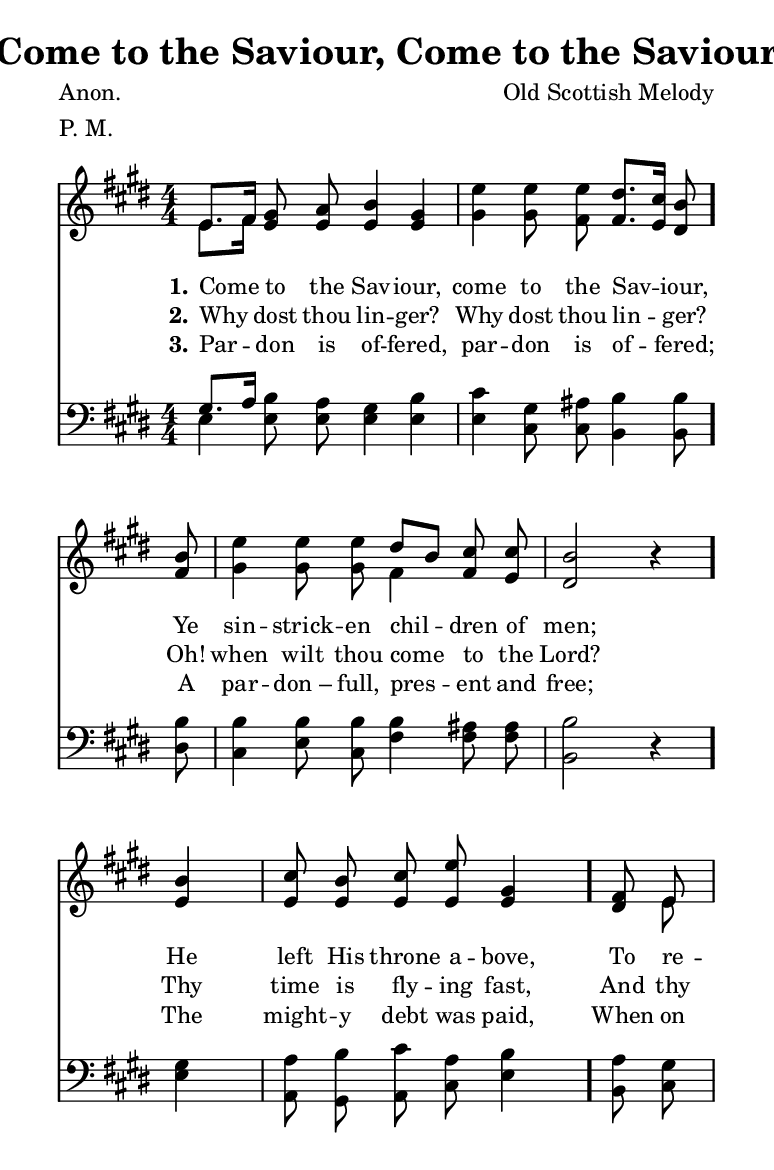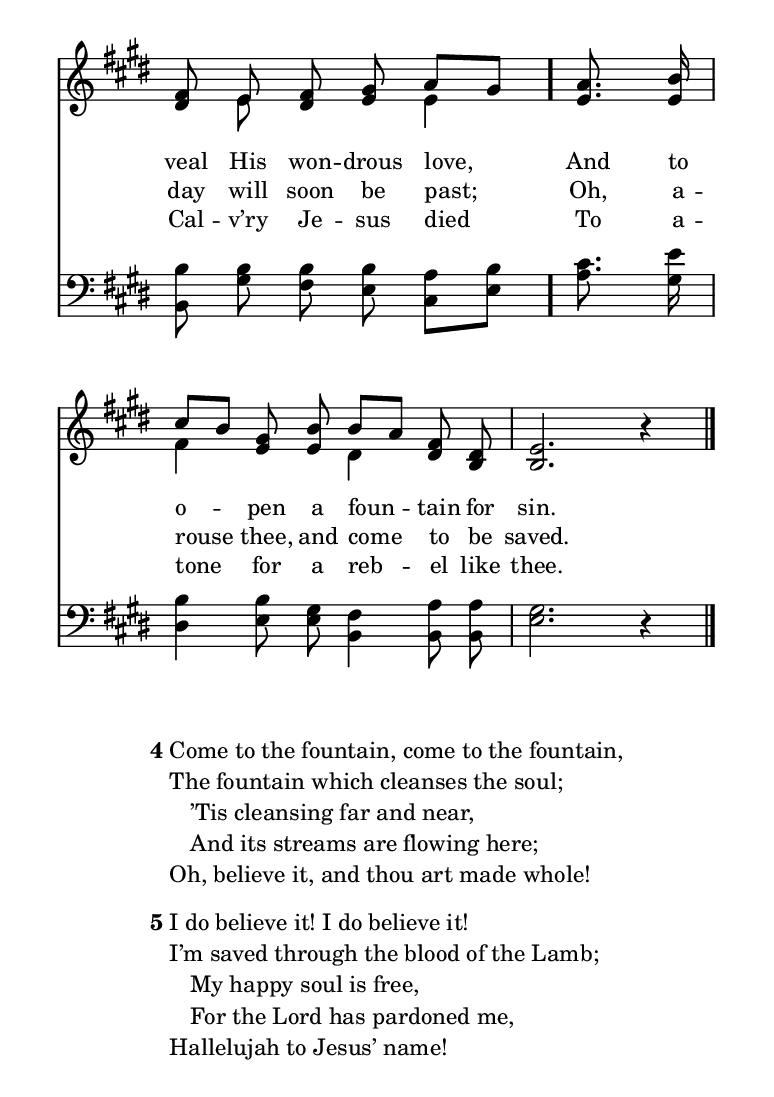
\include "common/global.ily"
\paper {
  \include "common/paper.ily"
  score-markup-spacing.padding = 4
score-markup-spacing.basic-distance = 4

}

\header{
  %gospel
  hymnnumber = "72"
  title = "Come to the Saviour, Come to the Saviour" % not found at hymnary.org
  tunename = ""
  meter = "P. M."
  poet = "Anon."
  composer = "Old Scottish Melody"
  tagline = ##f
}

% for fermata in MIDI
ta = { \tempo 4=76 }
tb = { \tempo 4=38 }

global = {
  \include "common/overrides.ily"
  \override Staff.TimeSignature.style = #'numbered % original has `c`
  \time 4/4
  \override Score.MetronomeMark.transparent = ##t % hide all fermata changes too
  \ta
  \key e \major
  \autoBeamOff
}

notesSoprano = {
\global
\relative c' {

  e8.[ fis16] gis8 a8 b4 gis4 | e'4 e8 e8 dis8.[ cis16] b8
  b8 | e4 e8 e8 dis8[ b8] cis8 cis8 | b2 r4
  b4 | cis8 b8 cis8 e8 gis,4
  fis8 e8 fis8 e8 fis8 gis8 a8[ gis8]
  a8. b16 | cis8[ b8] gis8 b8 b8[ a8] fis8 dis8 | e2. r4

  \bar "|."

}
}

notesAlto = {
\global
\relative e' {

  e8.[ fis16] e8 e8 e4 e4 | gis4 gis8 fis8 fis8.[ e16] dis8
  fis8 | gis4 gis8 gis8 fis4 fis8 e8 | dis2 r4
  e4 | e8 e8 e8 e8 e4
  dis8 e8 | dis8 e8 dis8 e8 e4
  e8. e16 | fis4 e8 e8 dis4 dis8 b8 | b2. r4

}
}

notesTenor = {
\global
\relative a {

  gis8.[ a16] b8 a8 gis4 b4 | cis4 gis8 ais8 b4 b8
  b8 | b4 b8 b8 b4 ais8 ais8 | b2 r4
  gis4 | a8 b8 cis8 a8 b4
  a8 gis b8 b8 b8 b8 a8[ b8]
  cis8. e16 | b4 b8 gis8 fis4 a8 a8 | gis2. r4

}
}

notesBass = {
\global
\relative f {

  e4 e8 e8 e4 e4 | e4 cis8 cis8 b4 b8
  dis8 | cis4 e8 cis8 fis4 fis8 fis8 | b,2 r4
  e4 | a,8 gis8 a8 cis8 e4
  b8 cis8 | b8 gis'8 fis8 e8 cis8[ e8]
  a8. gis16 | dis4 e8 e8 b4 b8 b8 | e2. r4

}
}

wordsA = \lyricmode {
\set stanza = "1."

Come to the Sav -- iour, come to the Sav -- iour, \bar "."
Ye {\eogbreak} sin -- strick -- en chil -- dren of men; \bar "."
He left His throne a -- bove, \bar "."
To re -- {\eogbreak} veal His won -- drous love, \bar "."
And to o -- pen a foun -- tain for sin. \bar "."

}

wordsB = \lyricmode {
\set stanza = "2."

Why dost thou lin -- ger? Why dost thou lin -- ger?
Oh! when wilt thou come to the Lord?
Thy time is fly -- ing fast,
And thy day will soon be past;
Oh, a -- rouse thee, and come to be saved.

}

wordsC = \lyricmode {
\set stanza = "3."

Par -- don is of -- fered, par -- don is of -- fered;
A par -- don_– full, pres -- ent and free;
The might -- y debt was paid,
When on Cal -- v’ry Je -- sus died
To a -- tone for a reb -- el like thee.

}

wordsD = \markuplist {

\line { Come to the fountain, come to the fountain, }
\line { The fountain which cleanses the soul; }
\line { { \hspace #2 } ’Tis cleansing far and near, }
\line { { \hspace #2 } And its streams are flowing here; }
\line { Oh, believe it, and thou art made whole! }

}

wordsE = \markuplist {

\line { I do believe it! I do believe it! }
\line { I’m saved through the blood of the Lamb; }
\line { { \hspace #2 } My happy soul is free, }
\line { { \hspace #2 } For the Lord has pardoned me, }
\line { Hallelujah to Jesus’ name! }

}

\score {
  \context ChoirStaff <<
    \context Staff = upper <<
      \set Staff.autoBeaming = ##f
      \set ChoirStaff.systemStartDelimiter = #'SystemStartBar
      \set ChoirStaff.printPartCombineTexts = ##f
      \partcombine #'(2 . 11) \notesSoprano \notesAlto
      \context NullVoice = sopranos { \voiceOne << \notesSoprano >> }
      \context Lyrics = one   \lyricsto sopranos \wordsA
      \context Lyrics = two   \lyricsto sopranos \wordsB
      \context Lyrics = three \lyricsto sopranos \wordsC
    >>
    \context Staff = men <<
      \set Staff.autoBeaming = ##f
      \clef bass
      \set ChoirStaff.printPartCombineTexts = ##f
      \partcombine #'(2 . 11) \notesTenor \notesBass
    >>
  >>
  \layout {
    \include "common/layout.ily"
  }
  #(cond ((ly:get-option 'eog-midi-permitted) #{ \midi{
    \include "common/midi.ily"
  } #}))
}

\markup { \fill-line { \vcenter \column {
  \vspace #1
  \line{ \bold 4 \column { \wordsD } } \combine \null \vspace #0.4
  \line{ \bold 5 \column { \wordsE } }
  \vspace #1
} } }

\version "2.19.49"  % necessary for upgrading to future LilyPond versions.

% vi:set et ts=2 sw=2 ai nocindent syntax=lilypond:
